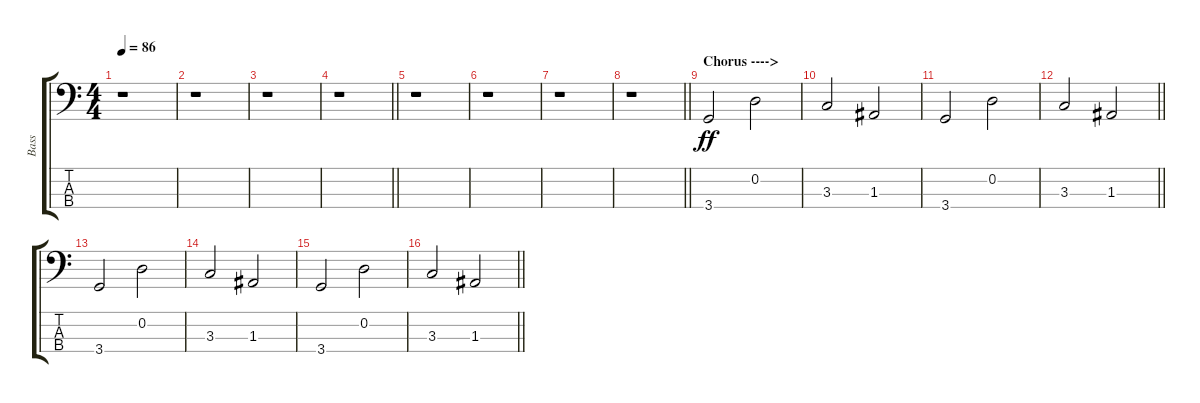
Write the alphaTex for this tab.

\track ("Bass" "Bass") {instrument electricbassfinger}
\staff {score tabs}
\tuning (G2 D2 A1 E1) {hide}
\ts (4 4)
\tempo 86
\clef f4
\ks c
r.1{dy ff} |
r.1 |
r.1 |
\barLineRight lightlight
r.1 |
r.1 |
r.1 |
r.1 |
\barLineRight lightlight
r.1 |
\section ("" "Chorus ---->")
3.4.2 0.2.2 |
3.3.2 1.3.2 |
3.4.2 0.2.2 |
\barLineRight lightlight
3.3.2 1.3.2 |
3.4.2 0.2.2 |
3.3.2 1.3.2 |
3.4.2 0.2.2 |
\barLineRight lightlight
3.3.2 1.3.2
